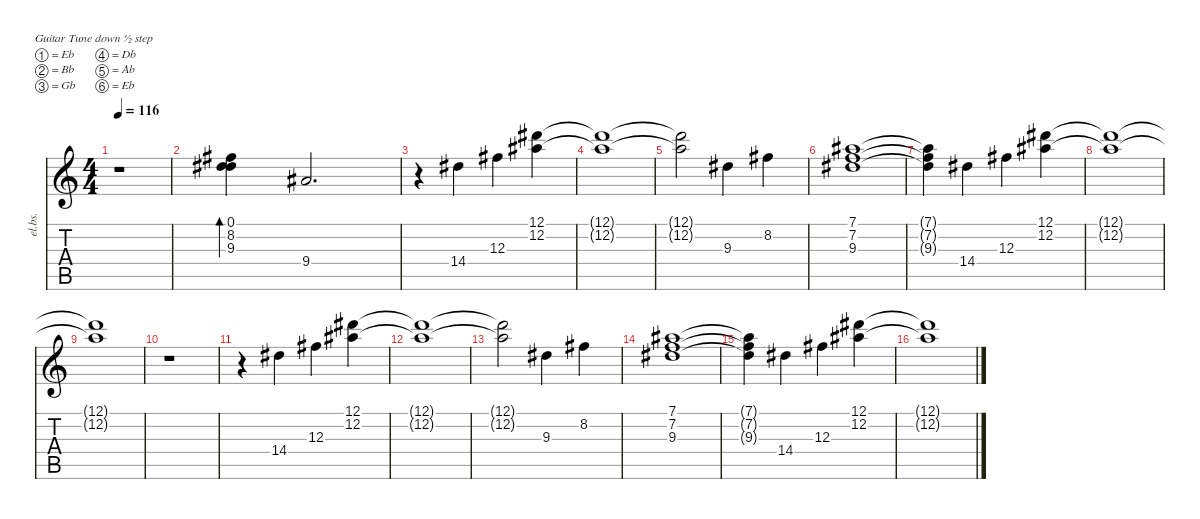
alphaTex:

\defaultSystemsLayout 4
\hideDynamics
\bracketExtendMode nobrackets
\otherSystemsTrackNameOrientation horizontal
\track ("Clean 2" "el.bs.") {instrument electricbasspick}
\staff {score tabs}
\tuning (Eb4 Bb3 Gb3 Db3 Ab2 Eb2)
\ts (4 4)
\tempo 116
\clef g2
\ks c
r.1{dy ff beam Down} |
(0.1{acc #} 8.2{acc #} 9.3{acc #}).4{bd 120 dy f beam Down} 9.4{acc #}.2{d beam Up} |
r.4{beam Down} 14.4{acc #}.4{beam Down} 12.3{acc #}.4{beam Down} (12.1{acc #} 12.2{acc #}).4{dy ff beam Down} |
(12.1{t acc #} 12.2{t acc #}).1{dy f beam Down} |
(12.1{t acc #} 12.2{t acc #}).2{beam Down} 9.3{acc #}.4{dy ff beam Down} 8.2{acc #}.4{beam Down} |
(7.1{acc #} 7.2 9.3{acc #}).1{dy f beam Down} |
(7.1{t acc #} 7.2{t} 9.3{t acc #}).4{beam Down} 14.4{acc #}.4{beam Down} 12.3{acc #}.4{beam Down} (12.1{acc #} 12.2{acc #}).4{dy ff beam Down} |
(12.1{t acc #} 12.2{t acc #}).1{dy f beam Down} |
(12.1{t acc #} 12.2{t acc #}).1{beam Down} |
r.1{beam Down} |
r.4{beam Down} 14.4{acc #}.4{beam Down} 12.3{acc #}.4{beam Down} (12.1{acc #} 12.2{acc #}).4{dy ff beam Down} |
(12.1{t acc #} 12.2{t acc #}).1{dy f beam Down} |
(12.1{t acc #} 12.2{t acc #}).2{beam Down} 9.3{acc #}.4{dy ff beam Down} 8.2{acc #}.4{beam Down} |
(7.1{acc #} 7.2 9.3{acc #}).1{dy f beam Down} |
(7.1{t acc #} 7.2{t} 9.3{t acc #}).4{beam Down} 14.4{acc #}.4{beam Down} 12.3{acc #}.4{beam Down} (12.1{acc #} 12.2{acc #}).4{dy ff beam Down} |
(12.1{t acc #} 12.2{t acc #}).1{dy f beam Down}
